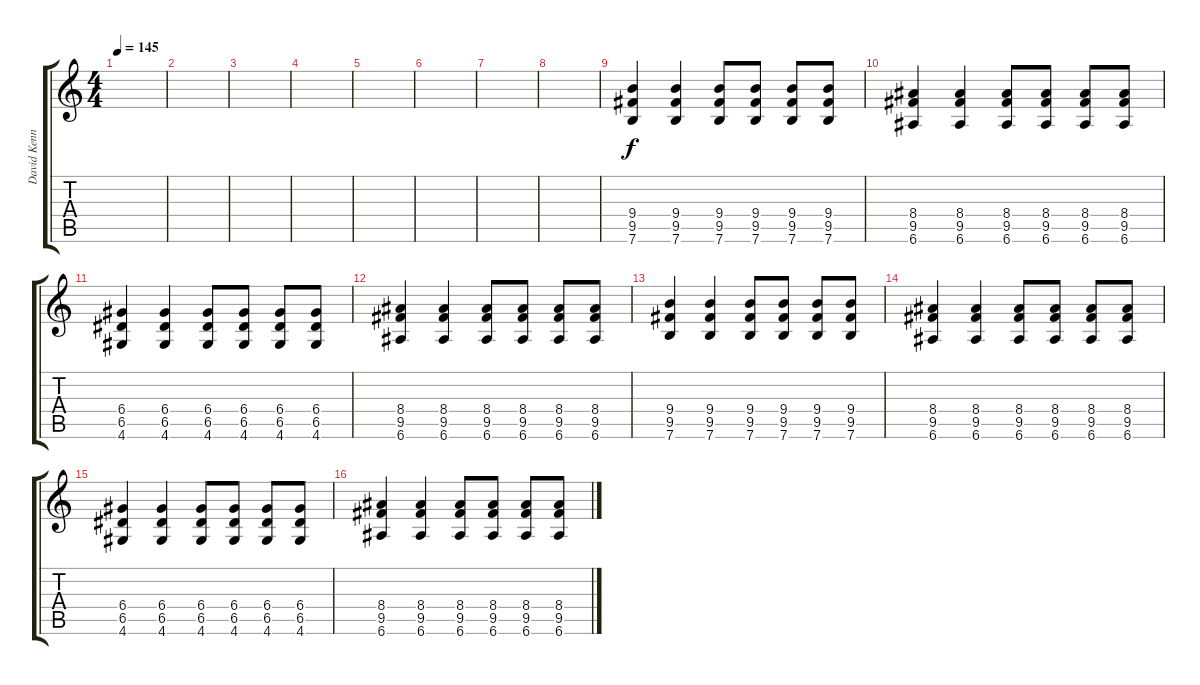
\track ("David Kennedy" "David Kenn") {instrument overdrivenguitar}
\staff {score tabs}
\tuning (E4 B3 G3 D3 A2 E2) {hide}
\ts (4 4)
\tempo 145
\clef g2
\ks c
|
|
|
|
|
|
|
|
(9.4 9.5 7.6).4{instrument overdrivenguitar} (9.4 9.5 7.6).4 (9.4 9.5 7.6).8 (9.4 9.5 7.6).8 (9.4 9.5 7.6).8 (9.4 9.5 7.6).8 |
(8.4 9.5 6.6).4 (8.4 9.5 6.6).4 (8.4 9.5 6.6).8 (8.4 9.5 6.6).8 (8.4 9.5 6.6).8 (8.4 9.5 6.6).8 |
(6.4 6.5 4.6).4 (6.4 6.5 4.6).4 (6.4 6.5 4.6).8 (6.4 6.5 4.6).8 (6.4 6.5 4.6).8 (6.4 6.5 4.6).8 |
(8.4 9.5 6.6).4 (8.4 9.5 6.6).4 (8.4 9.5 6.6).8 (8.4 9.5 6.6).8 (8.4 9.5 6.6).8 (8.4 9.5 6.6).8 |
(9.4 9.5 7.6).4 (9.4 9.5 7.6).4 (9.4 9.5 7.6).8 (9.4 9.5 7.6).8 (9.4 9.5 7.6).8 (9.4 9.5 7.6).8 |
(8.4 9.5 6.6).4 (8.4 9.5 6.6).4 (8.4 9.5 6.6).8 (8.4 9.5 6.6).8 (8.4 9.5 6.6).8 (8.4 9.5 6.6).8 |
(6.4 6.5 4.6).4 (6.4 6.5 4.6).4 (6.4 6.5 4.6).8 (6.4 6.5 4.6).8 (6.4 6.5 4.6).8 (6.4 6.5 4.6).8 |
(8.4 9.5 6.6).4 (8.4 9.5 6.6).4 (8.4 9.5 6.6).8 (8.4 9.5 6.6).8 (8.4 9.5 6.6).8 (8.4 9.5 6.6).8
